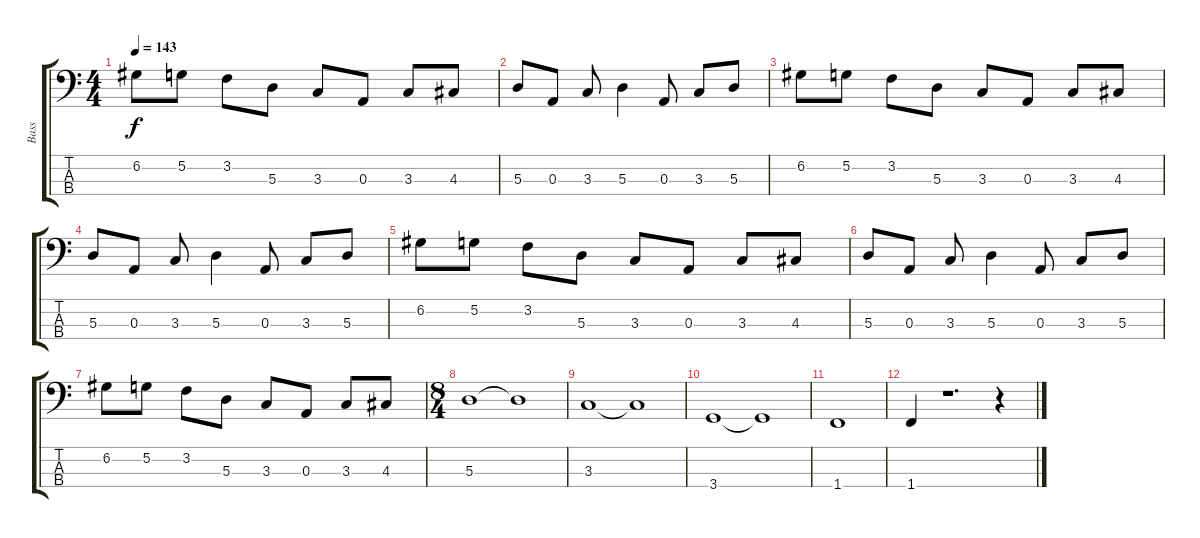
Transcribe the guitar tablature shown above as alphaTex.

\track ("Bass" "Bass") {instrument fretlessbass}
\staff {score tabs}
\tuning (G2 D2 A1 E1) {hide}
\ts (4 4)
\tempo 143
\clef f4
\ks c
6.2.8{dy f} 5.2.8 3.2.8 5.3.8 3.3.8 0.3.8 3.3.8 4.3.8 |
5.3.8 0.3.8 3.3.8 5.3.4 0.3.8 3.3.8 5.3.8 |
6.2.8 5.2.8 3.2.8 5.3.8 3.3.8 0.3.8 3.3.8 4.3.8 |
5.3.8 0.3.8 3.3.8 5.3.4 0.3.8 3.3.8 5.3.8 |
6.2.8 5.2.8 3.2.8 5.3.8 3.3.8 0.3.8 3.3.8 4.3.8 |
5.3.8 0.3.8 3.3.8 5.3.4 0.3.8 3.3.8 5.3.8 |
6.2.8 5.2.8 3.2.8 5.3.8 3.3.8 0.3.8 3.3.8 4.3.8 |
\ts (8 4)
5.3.1 5.3{t}.1 |
3.3.1 3.3{t}.1 |
3.4.1 3.4{t}.1 |
1.4.1 |
1.4.4 r.1{d} r.4
